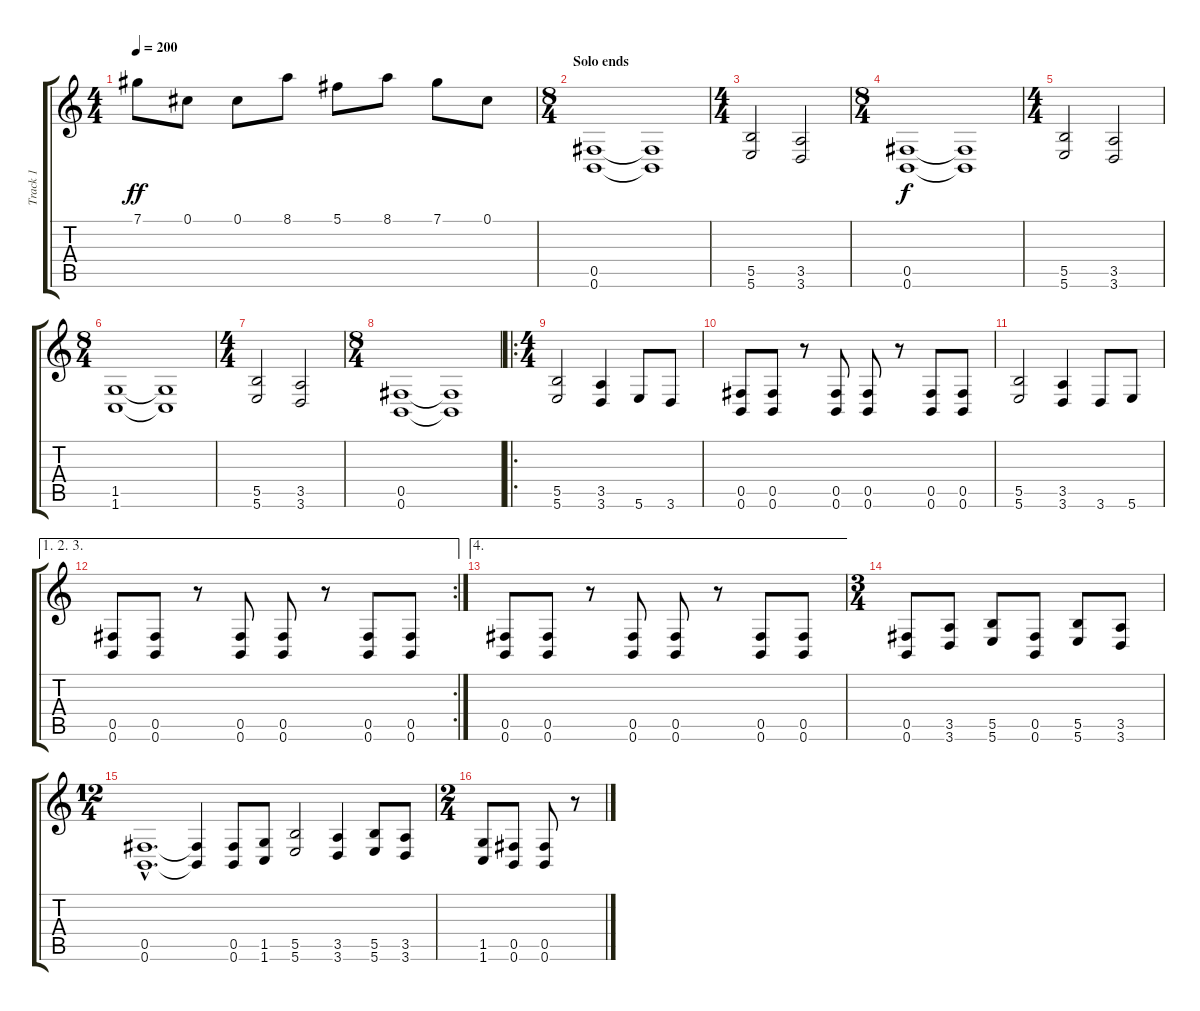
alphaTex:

\track ("Track 1" "Track 1") {instrument overdrivenguitar}
\staff {score tabs}
\tuning (Db4 Ab3 E3 B2 Gb2 B1) {hide}
\ts (4 4)
\tempo 200
\clef g2
\ks c
7.1.8{dy ff} 0.1.8 0.1.8 8.1.8 5.1.8 8.1.8 7.1.8 0.1.8 |
\ts (8 4)
\section ("" "Solo ends")
(0.5 0.6).1 (0.5{t} 0.6{t}).1 |
\ts (4 4)
(5.5 5.6).2 (3.5 3.6).2 |
\ts (8 4)
(0.5 0.6).1{dy f} (0.5{t} 0.6{t}).1 |
\ts (4 4)
(5.5 5.6).2 (3.5 3.6).2 |
\ts (8 4)
(1.5 1.6).1 (1.5{t} 1.6{t}).1 |
\ts (4 4)
(5.5 5.6).2 (3.5 3.6).2 |
\ts (8 4)
(0.5 0.6).1 (0.5{t} 0.6{t}).1 |
\ro
\ts (4 4)
(5.5 5.6).2 (3.5 3.6).4 5.6.8 3.6.8 |
(0.5 0.6).8 (0.5 0.6).8 r.8 (0.5 0.6).8 (0.5 0.6).8 r.8 (0.5 0.6).8 (0.5 0.6).8 |
(5.5 5.6).2 (3.5 3.6).4 3.6.8 5.6.8 |
\ae (1 2 3)
\rc 2
(0.5 0.6).8 (0.5 0.6).8 r.8 (0.5 0.6).8 (0.5 0.6).8 r.8 (0.5 0.6).8 (0.5 0.6).8 |
\ae 4
(0.5 0.6).8 (0.5 0.6).8 r.8 (0.5 0.6).8 (0.5 0.6).8 r.8 (0.5 0.6).8 (0.5 0.6).8 |
\ts (3 4)
(0.5 0.6).8 (3.5 3.6).8 (5.5 5.6).8 (0.5 0.6).8 (5.5 5.6).8 (3.5 3.6).8 |
\ts (12 4)
(0.5{hac} 0.6{hac}).1{d} (0.5{t} 0.6{t}).4 (0.5 0.6).8 (1.5 1.6).8 (5.5 5.6).2 (3.5 3.6).4 (5.5 5.6).8 (3.5 3.6).8 |
\ts (2 4)
(1.5 1.6).8 (0.5 0.6).8 (0.5 0.6).8 r.8
